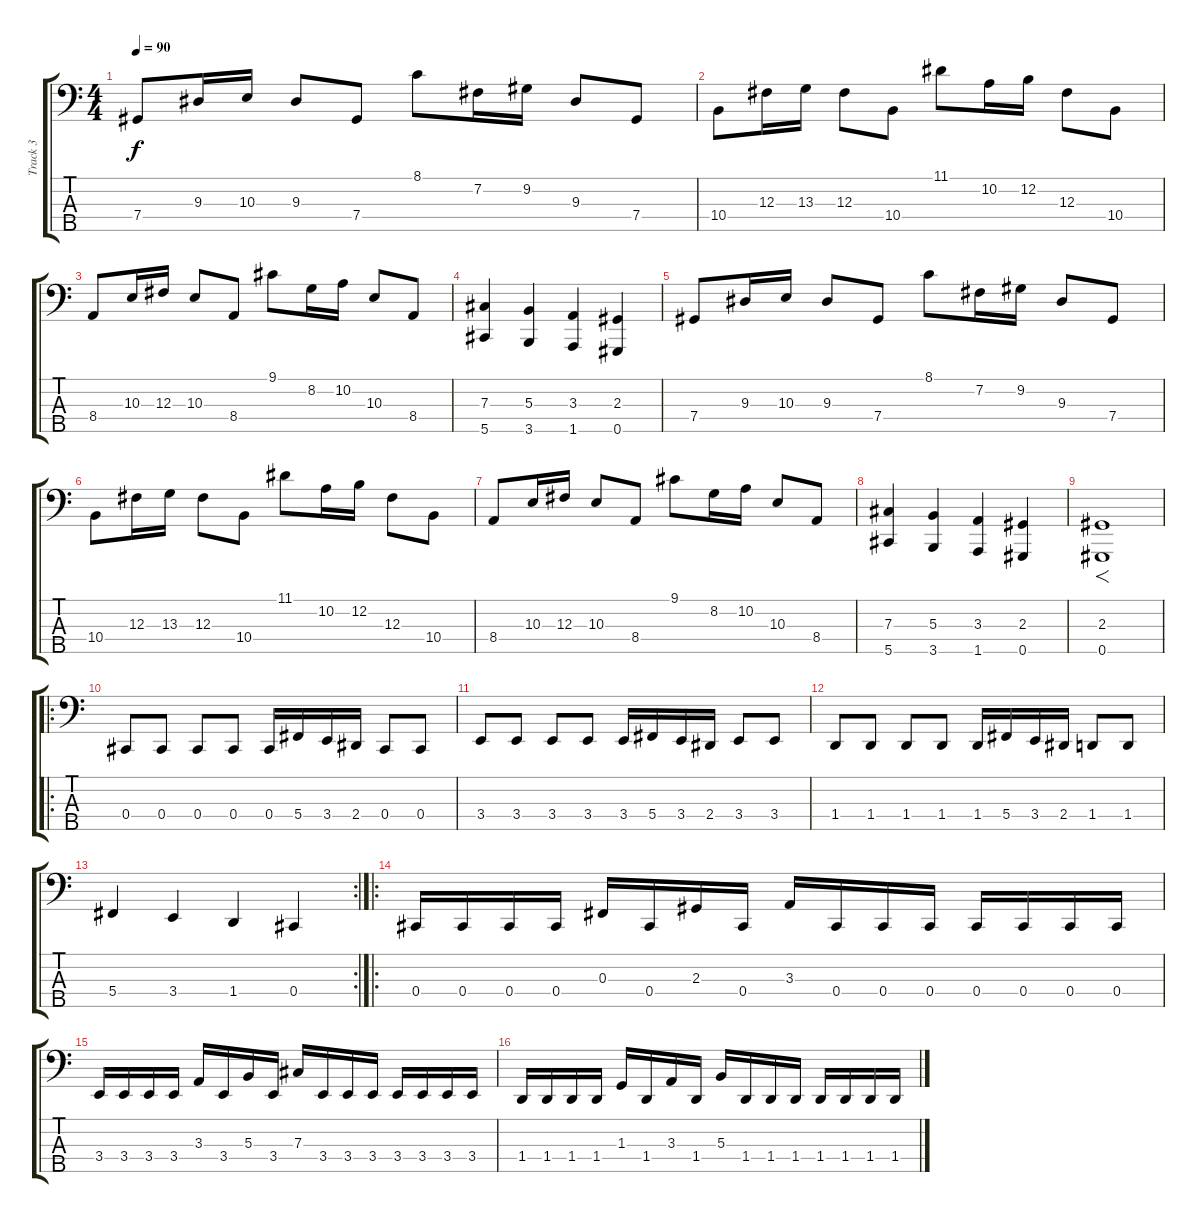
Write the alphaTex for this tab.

\track ("Track 3" "Track 3") {instrument fretlessbass}
\staff {score tabs}
\tuning (E2 B1 Gb1 Db1 Ab0) {hide}
\ts (4 4)
\tempo 90
\clef f4
\ks c
7.4.8{dy f instrument fretlessbass} 9.3.16 10.3.16 9.3.8 7.4.8 8.1.8 7.2.16 9.2.16 9.3.8 7.4.8 |
10.4.8 12.3.16 13.3.16 12.3.8 10.4.8 11.1.8 10.2.16 12.2.16 12.3.8 10.4.8 |
8.4.8 10.3.16 12.3.16 10.3.8 8.4.8 9.1.8 8.2.16 10.2.16 10.3.8 8.4.8 |
(7.3 5.5).4 (5.3 3.5).4 (3.3 1.5).4 (2.3 0.5).4 |
7.4.8 9.3.16 10.3.16 9.3.8 7.4.8 8.1.8 7.2.16 9.2.16 9.3.8 7.4.8 |
10.4.8 12.3.16 13.3.16 12.3.8 10.4.8 11.1.8 10.2.16 12.2.16 12.3.8 10.4.8 |
8.4.8 10.3.16 12.3.16 10.3.8 8.4.8 9.1.8 8.2.16 10.2.16 10.3.8 8.4.8 |
(7.3 5.5).4 (5.3 3.5).4 (3.3 1.5).4 (2.3 0.5).4 |
(2.3 0.5).1{f instrument electricbasspick} |
\ro
0.4.8 0.4.8 0.4.8 0.4.8 0.4.16 5.4.16 3.4.16 2.4.16 0.4.8 0.4.8 |
3.4.8 3.4.8 3.4.8 3.4.8 3.4.16 5.4.16 3.4.16 2.4.16 3.4.8 3.4.8 |
1.4.8 1.4.8 1.4.8 1.4.8 1.4.16 5.4.16 3.4.16 2.4.16 1.4.8 1.4.8 |
\rc 2
5.4.4 3.4.4 1.4.4 0.4.4 |
\ro
0.4.16 0.4.16 0.4.16 0.4.16 0.3.16 0.4.16 2.3.16 0.4.16 3.3.16 0.4.16 0.4.16 0.4.16 0.4.16 0.4.16 0.4.16 0.4.16 |
3.4.16 3.4.16 3.4.16 3.4.16 3.3.16 3.4.16 5.3.16 3.4.16 7.3.16 3.4.16 3.4.16 3.4.16 3.4.16 3.4.16 3.4.16 3.4.16 |
1.4.16 1.4.16 1.4.16 1.4.16 1.3.16 1.4.16 3.3.16 1.4.16 5.3.16 1.4.16 1.4.16 1.4.16 1.4.16 1.4.16 1.4.16 1.4.16
